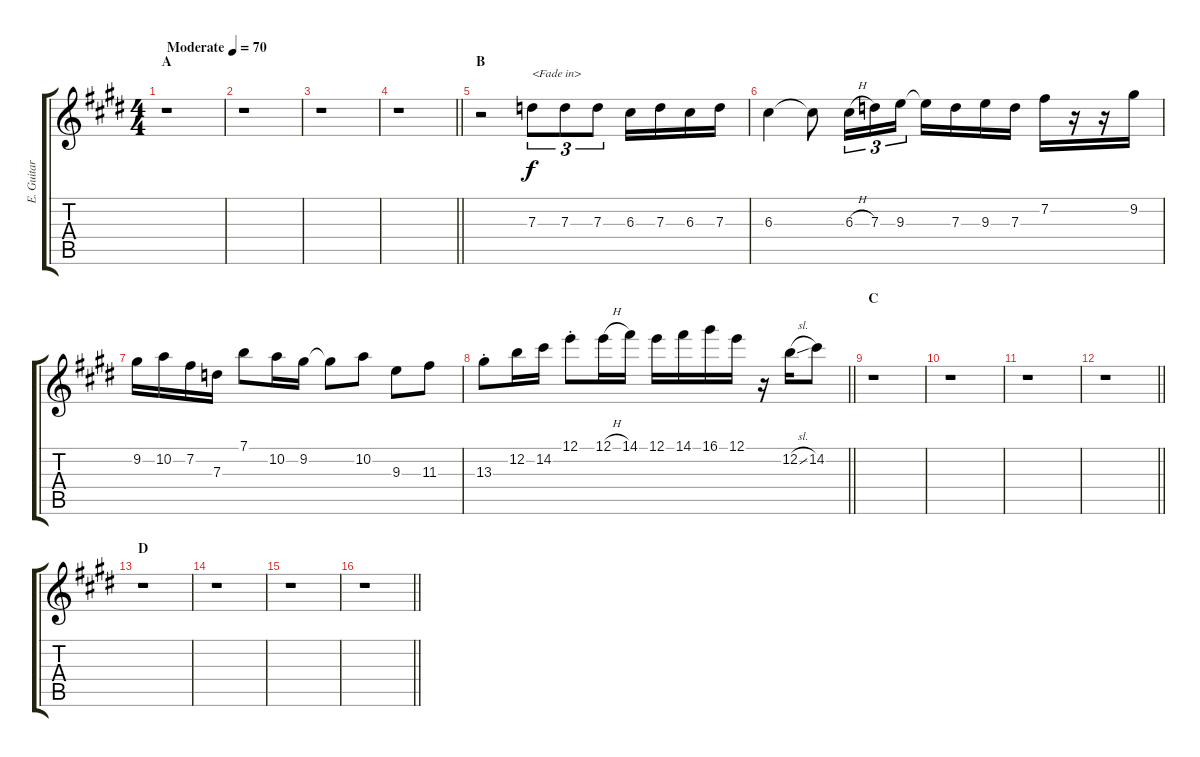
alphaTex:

\track ("E. Guitar III" "E. Guitar ") {instrument electricguitarjazz}
\staff {score tabs}
\tuning (E4 B3 G3 D3 A2 E2) {hide}
\ts (4 4)
\section ("" "A")
\tempo (70 "Moderate")
\clef g2
\ks e
r.1{dy f instrument electricguitarjazz} |
r.1 |
r.1 |
\barLineRight lightlight
r.1 |
\section ("" "B")
r.2 7.3.8{tu (3 2) txt "<Fade in>"} 7.3.8{tu (3 2)} 7.3.8{tu (3 2)} 6.3.16 7.3.16 6.3.16 7.3.16 |
6.3.4 6.3{t}.8 6.3{h}.16{tu (3 2)} 7.3.16{tu (3 2)} 9.3.16{tu (3 2)} 9.3{t}.16 7.3.16 9.3.16 7.3.16 7.2.16 r.16 r.16 9.2.16 |
9.2.16 10.2.16 7.2.16 7.3.16 7.1.8 10.2.16 9.2.16 9.2{t}.8 10.2.8 9.3.8 11.3.8 |
\barLineRight lightlight
13.3{st}.8 12.2.16 14.2.16 12.1{st}.8 12.1{h}.16 14.1.16 12.1.16 14.1.16 16.1.16 12.1.16 r.16 12.2{sl}.16 14.2.8 |
\section ("" "C")
r.1 |
r.1 |
r.1 |
\barLineRight lightlight
r.1 |
\section ("" "D")
r.1 |
r.1 |
r.1 |
\barLineRight lightlight
r.1
